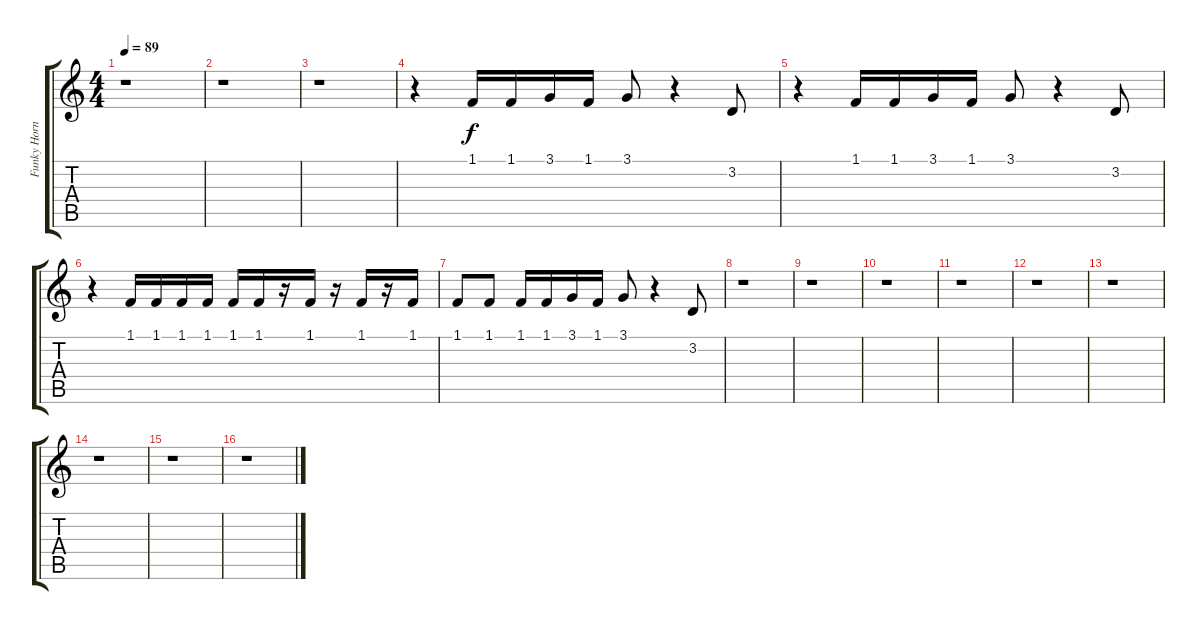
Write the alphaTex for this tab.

\track ("Funky Horn" "Funky Horn") {instrument altosax}
\staff {score tabs}
\tuning (E4 B3 G3 D3 A2 E2) {hide}
\ts (4 4)
\tempo 89
\clef g2
\ks c
r.1{dy f instrument altosax} |
r.1 |
r.1 |
r.4 1.1.16 1.1.16 3.1.16 1.1.16 3.1.8 r.4 3.2.8 |
r.4 1.1.16 1.1.16 3.1.16 1.1.16 3.1.8 r.4 3.2.8 |
r.4 1.1.16 1.1.16 1.1.16 1.1.16 1.1.16 1.1.16 r.16 1.1.16 r.16 1.1.16 r.16 1.1.16 |
1.1.8 1.1.8 1.1.16 1.1.16 3.1.16 1.1.16 3.1.8 r.4 3.2.8 |
r.1 |
r.1 |
r.1 |
r.1 |
r.1 |
r.1 |
r.1 |
r.1 |
r.1
